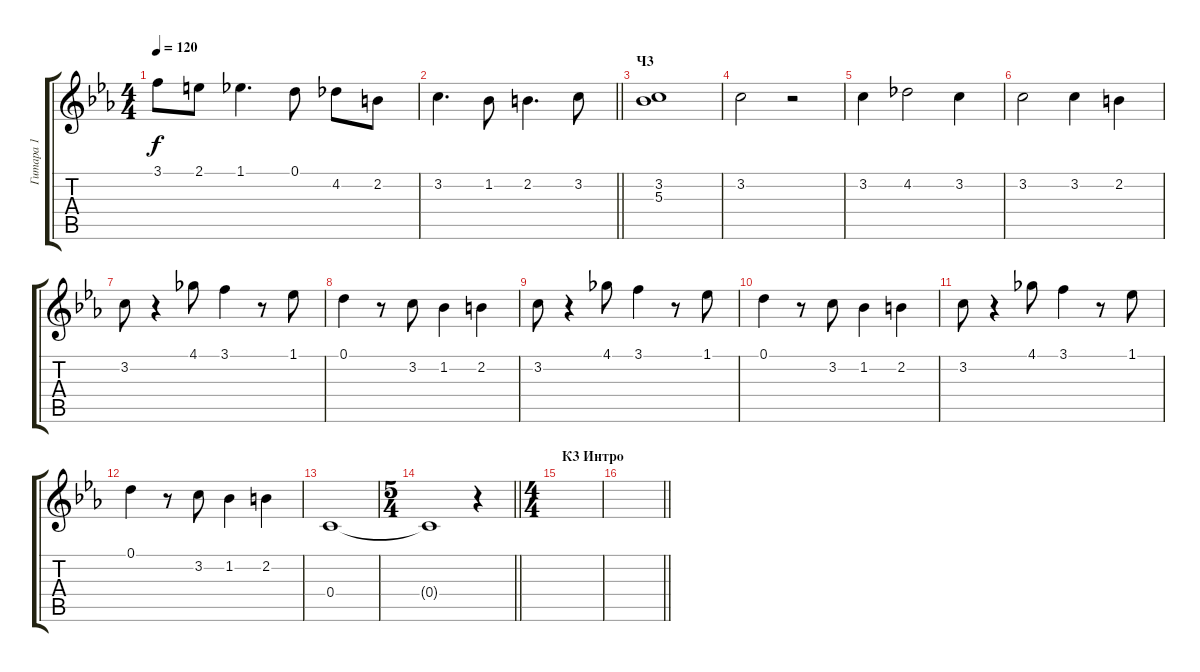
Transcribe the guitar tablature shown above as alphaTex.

\track ("Гитара 1" "Гитара 1") {instrument acousticguitarsteel}
\staff {score tabs}
\tuning (D4 A3 F3 C3 G2 D2) {hide}
\ts (4 4)
\tempo 120
\clef g2
\ks cminor
3.1.8{dy f} 2.1.8 1.1.4{d} 0.1.8 4.2.8 2.2.8 |
\barLineRight lightlight
3.2.4{d} 1.2.8 2.2.4{d} 3.2.8 |
\section ("" "Ч3")
(3.2 5.3).1 |
3.2.2 r.2 |
3.2.4 4.2.2 3.2.4 |
3.2.2 3.2.4 2.2.4 |
3.2.8 r.4 4.1.8 3.1.4 r.8 1.1.8 |
0.1.4 r.8 3.2.8 1.2.4 2.2.4 |
3.2.8 r.4 4.1.8 3.1.4 r.8 1.1.8 |
0.1.4 r.8 3.2.8 1.2.4 2.2.4 |
3.2.8 r.4 4.1.8 3.1.4 r.8 1.1.8 |
0.1.4 r.8 3.2.8 1.2.4 2.2.4 |
0.4.1 |
\ts (5 4)
\barLineRight lightlight
0.4{t}.1 r.4 |
\ts (4 4)
\section ("" "К3 Интро")
|
\barLineRight lightlight
